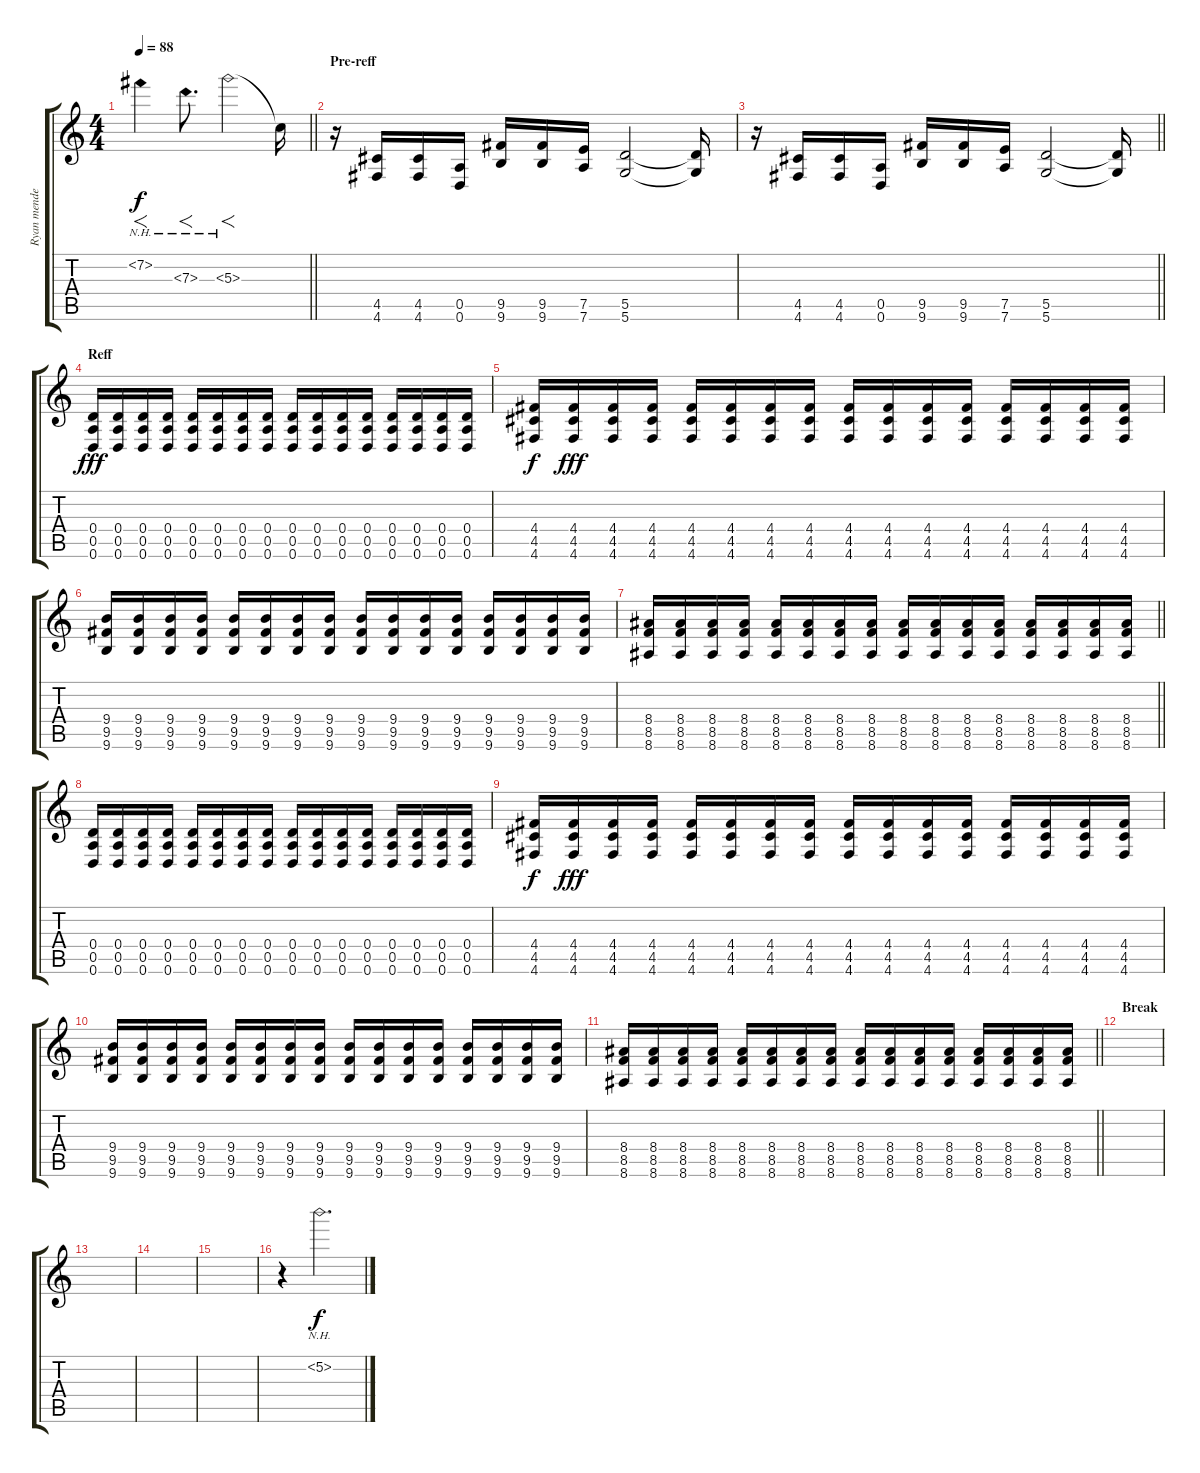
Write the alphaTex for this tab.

\track ("Ryan mendez (gtr 1)" "Ryan mende") {instrument distortionguitar}
\staff {score tabs}
\tuning (E4 B3 G3 D3 A2 D2) {hide}
\ts (4 4)
\tempo 88
\clef g2
\barLineRight lightlight
\ks c
7.2{nh}.4{f dy f} 7.3{nh}.8{f d} 5.3{nh}.2{f} 5.3{t}.16 |
\section ("" "Pre-reff")
r.16 (4.5 4.6).16 (4.5 4.6).16 (0.5 0.6).16 (9.5 9.6).16 (9.5 9.6).16 (7.5 7.6).16 (5.5 5.6).2 (5.5{t} 5.6{t}).16 |
\barLineRight lightlight
r.16 (4.5 4.6).16 (4.5 4.6).16 (0.5 0.6).16 (9.5 9.6).16 (9.5 9.6).16 (7.5 7.6).16 (5.5 5.6).2 (5.5{t} 5.6{t}).16 |
\section ("" "Reff")
(0.4 0.5 0.6).16{dy fff} (0.4 0.5 0.6).16 (0.4 0.5 0.6).16 (0.4 0.5 0.6).16 (0.4 0.5 0.6).16 (0.4 0.5 0.6).16 (0.4 0.5 0.6).16 (0.4 0.5 0.6).16 (0.4 0.5 0.6).16 (0.4 0.5 0.6).16 (0.4 0.5 0.6).16 (0.4 0.5 0.6).16 (0.4 0.5 0.6).16 (0.4 0.5 0.6).16 (0.4 0.5 0.6).16 (0.4 0.5 0.6).16 |
(4.4 4.5 4.6).16{dy f} (4.4 4.5 4.6).16{dy fff} (4.4 4.5 4.6).16 (4.4 4.5 4.6).16 (4.4 4.5 4.6).16 (4.4 4.5 4.6).16 (4.4 4.5 4.6).16 (4.4 4.5 4.6).16 (4.4 4.5 4.6).16 (4.4 4.5 4.6).16 (4.4 4.5 4.6).16 (4.4 4.5 4.6).16 (4.4 4.5 4.6).16 (4.4 4.5 4.6).16 (4.4 4.5 4.6).16 (4.4 4.5 4.6).16 |
(9.4 9.5 9.6).16 (9.4 9.5 9.6).16 (9.4 9.5 9.6).16 (9.4 9.5 9.6).16 (9.4 9.5 9.6).16 (9.4 9.5 9.6).16 (9.4 9.5 9.6).16 (9.4 9.5 9.6).16 (9.4 9.5 9.6).16 (9.4 9.5 9.6).16 (9.4 9.5 9.6).16 (9.4 9.5 9.6).16 (9.4 9.5 9.6).16 (9.4 9.5 9.6).16 (9.4 9.5 9.6).16 (9.4 9.5 9.6).16 |
\barLineRight lightlight
(8.4 8.5 8.6).16 (8.4 8.5 8.6).16 (8.4 8.5 8.6).16 (8.4 8.5 8.6).16 (8.4 8.5 8.6).16 (8.4 8.5 8.6).16 (8.4 8.5 8.6).16 (8.4 8.5 8.6).16 (8.4 8.5 8.6).16 (8.4 8.5 8.6).16 (8.4 8.5 8.6).16 (8.4 8.5 8.6).16 (8.4 8.5 8.6).16 (8.4 8.5 8.6).16 (8.4 8.5 8.6).16 (8.4 8.5 8.6).16 |
(0.4 0.5 0.6).16 (0.4 0.5 0.6).16 (0.4 0.5 0.6).16 (0.4 0.5 0.6).16 (0.4 0.5 0.6).16 (0.4 0.5 0.6).16 (0.4 0.5 0.6).16 (0.4 0.5 0.6).16 (0.4 0.5 0.6).16 (0.4 0.5 0.6).16 (0.4 0.5 0.6).16 (0.4 0.5 0.6).16 (0.4 0.5 0.6).16 (0.4 0.5 0.6).16 (0.4 0.5 0.6).16 (0.4 0.5 0.6).16 |
(4.4 4.5 4.6).16{dy f} (4.4 4.5 4.6).16{dy fff} (4.4 4.5 4.6).16 (4.4 4.5 4.6).16 (4.4 4.5 4.6).16 (4.4 4.5 4.6).16 (4.4 4.5 4.6).16 (4.4 4.5 4.6).16 (4.4 4.5 4.6).16 (4.4 4.5 4.6).16 (4.4 4.5 4.6).16 (4.4 4.5 4.6).16 (4.4 4.5 4.6).16 (4.4 4.5 4.6).16 (4.4 4.5 4.6).16 (4.4 4.5 4.6).16 |
(9.4 9.5 9.6).16 (9.4 9.5 9.6).16 (9.4 9.5 9.6).16 (9.4 9.5 9.6).16 (9.4 9.5 9.6).16 (9.4 9.5 9.6).16 (9.4 9.5 9.6).16 (9.4 9.5 9.6).16 (9.4 9.5 9.6).16 (9.4 9.5 9.6).16 (9.4 9.5 9.6).16 (9.4 9.5 9.6).16 (9.4 9.5 9.6).16 (9.4 9.5 9.6).16 (9.4 9.5 9.6).16 (9.4 9.5 9.6).16 |
\barLineRight lightlight
(8.4 8.5 8.6).16 (8.4 8.5 8.6).16 (8.4 8.5 8.6).16 (8.4 8.5 8.6).16 (8.4 8.5 8.6).16 (8.4 8.5 8.6).16 (8.4 8.5 8.6).16 (8.4 8.5 8.6).16 (8.4 8.5 8.6).16 (8.4 8.5 8.6).16 (8.4 8.5 8.6).16 (8.4 8.5 8.6).16 (8.4 8.5 8.6).16 (8.4 8.5 8.6).16 (8.4 8.5 8.6).16 (8.4 8.5 8.6).16 |
\section ("" "Break")
|
|
|
|
r.4{volume 0} 5.2{nh}.2{d dy f volume 13}
